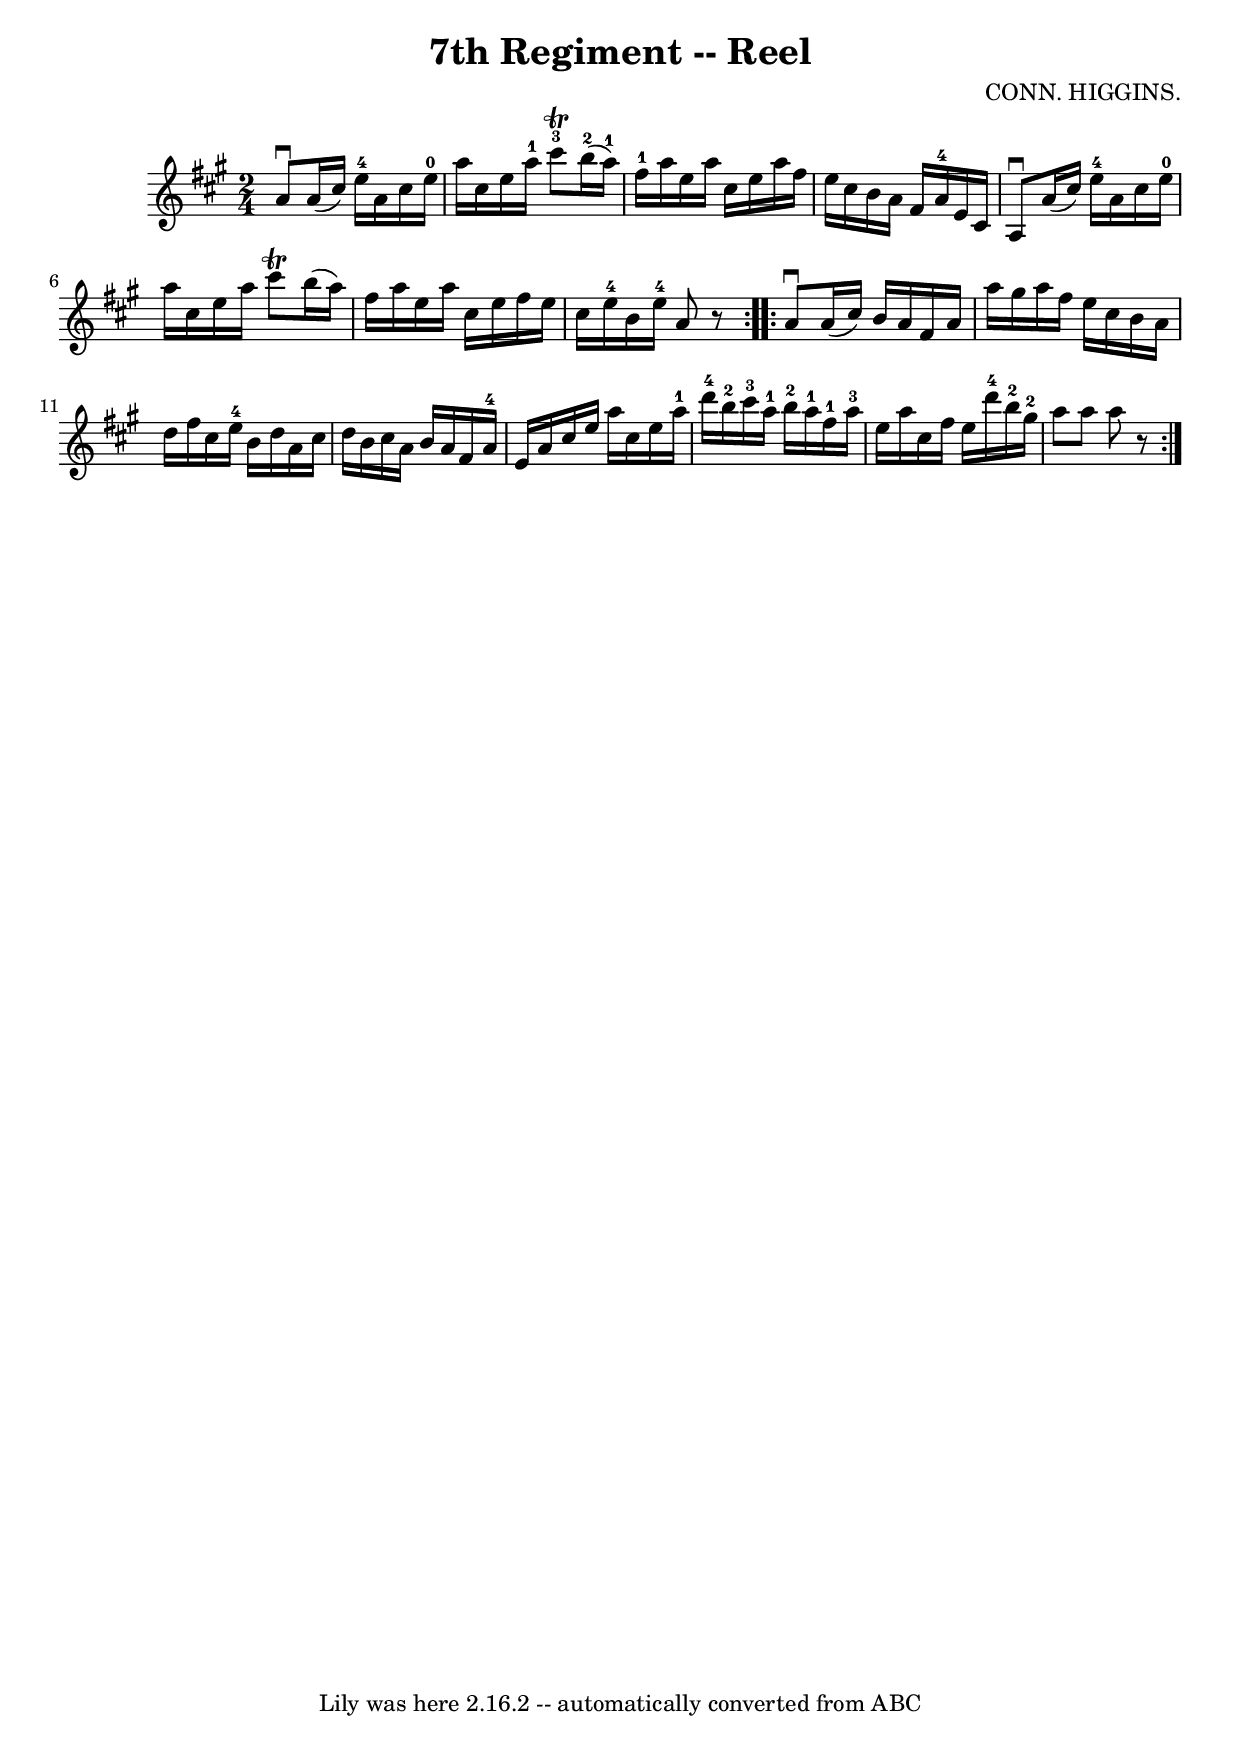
\version "2.16.2"
\include "Mammoth.ily"
\header {
  %% book = "Ryan's Mammoth Collection"
  composer = "CONN. HIGGINS."
  crossRefNumber = "1"
  footnotes = "\\\\Similar to Flowing Tide Hornpipe\\\\363"
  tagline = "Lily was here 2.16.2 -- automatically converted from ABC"
  title = "7th Regiment -- Reel"

}
voicedefault =  {



  \repeat volta 2 {

    \time 2/4 
    \key a \major

    a'8^\downbow a'16 (cis''16) e''16-4   
    a'16 cis''16 e''16-0   |
    a''16 cis''16 e''16 a''16-1 cis'''8-3^\trill b''16-2(a''16-1)   |
    
    fis''16-1 a''16 e''16 a''16 cis''16 e''16 a''16 fis''16   |
    e''16 cis''16 b'16 a'16 fis'16 a'16-4 e'16   
    cis'16    |
    a8^\downbow a'16 (cis''16) e''16-4   
    a'16 cis''16 e''16-0   |
    a''16 cis''16 e''16 a''16   
    cis'''8^\trill b''16 (a''16)   |
    fis''16 a''16 e''16   
    a''16 cis''16 e''16 fis''16 e''16    |
    cis''16 e''16-4 b'16 e''16-4 a'8    r8   
  }     
  \repeat volta 2 {
    a'8^\downbow 
    a'16 (cis''16) b'16 a'16 fis'16 a'16    |
    a''16    
    gis''16 a''16 fis''16 e''16 cis''16 b'16 a'16    |
    
    d''16 fis''16 cis''16 e''16-4 b'16 d''16 a'16 cis''16     |
    d''16 b'16 cis''16 a'16 b'16 a'16 fis'16 a'16-4   |
    e'16 a'16 cis''16 e''16 a''16 cis''16    
    e''16 a''16-1   |
    d'''16-4 b''16-2 cis'''16-3   
    a''16-1 b''16-2 a''16-1 fis''16-1 a''16-3   |
    
    e''16 a''16 cis''16 fis''16 e''16 d'''16-4 b''16-2   
    gis''16-2   |
    a''8 a''8 a''8    r8   
  }   

}

\score{
  <<

    \context Staff="default"
    {
      \voicedefault 
      
    }

  >>
  \layout {
    
  }
  \midi {
  }

}
